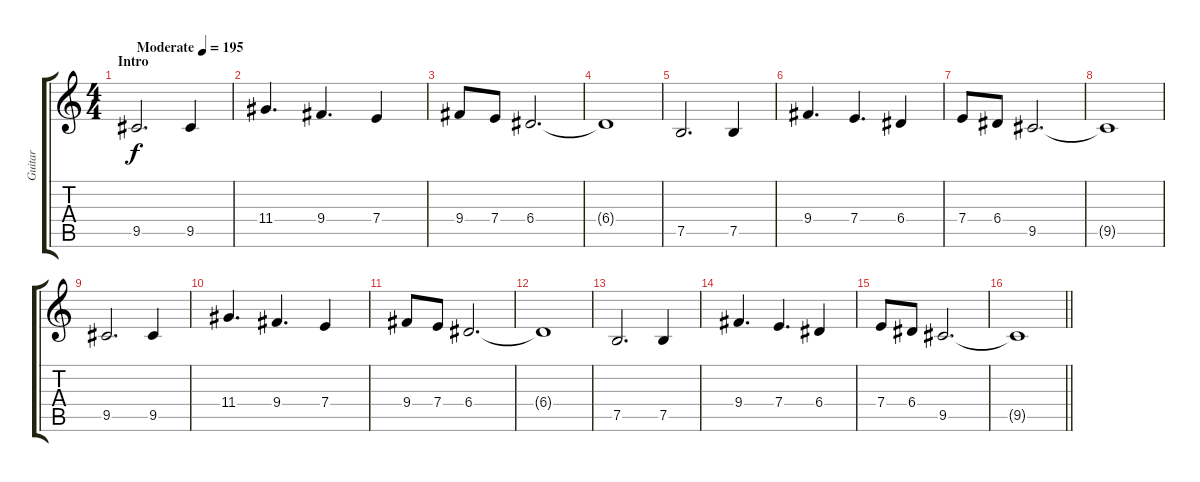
\track ("Guitar" "Guitar") {instrument distortionguitar}
\staff {score tabs}
\tuning (B3 Gb3 D3 A2 E2 B1) {hide}
\ts (4 4)
\section ("" "Intro")
\tempo (195 "Moderate")
\clef g2
\ks c
9.5.2{d dy f balance 3 instrument distortionguitar} 9.5.4 |
11.4.4{d} 9.4.4{d} 7.4.4 |
9.4.8 7.4.8 6.4.2{d} |
6.4{t}.1 |
7.5.2{d} 7.5.4 |
9.4.4{d} 7.4.4{d} 6.4.4 |
7.4.8 6.4.8 9.5.2{d} |
9.5{t}.1 |
9.5.2{d} 9.5.4 |
11.4.4{d} 9.4.4{d} 7.4.4 |
9.4.8 7.4.8 6.4.2{d} |
6.4{t}.1 |
7.5.2{d} 7.5.4 |
9.4.4{d} 7.4.4{d} 6.4.4 |
7.4.8 6.4.8 9.5.2{d} |
\barLineRight lightlight
9.5{t}.1
